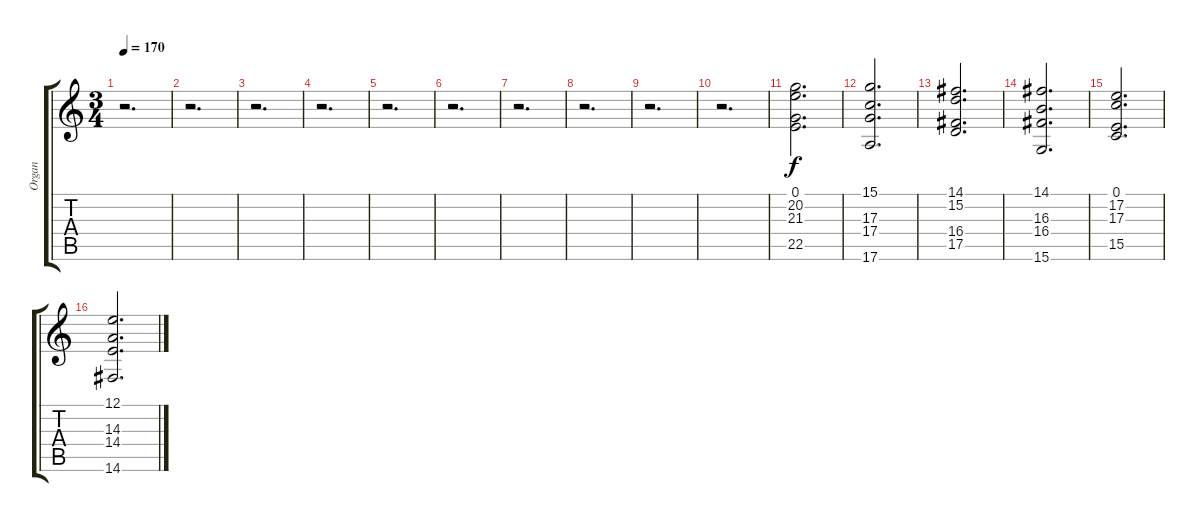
\track ("Organ" "Organ") {instrument churchorgan}
\staff {score tabs}
\tuning (E4 B3 G3 D3 A2 E2) {hide}
\ts (3 4)
\tempo 170
\clef g2
\ks c
r.2{d dy mf} |
r.2{d} |
r.2{d} |
r.2{d} |
r.2{d} |
r.2{d} |
r.2{d} |
r.2{d} |
r.2{d} |
r.2{d} |
(0.1 20.2 21.3 22.5).2{d dy f} |
(15.1 17.3 17.4 17.6).2{d} |
(14.1 15.2 16.4 17.5).2{d} |
(14.1 16.3 16.4 15.6).2{d} |
(0.1 17.2 17.3 15.5).2{d} |
(12.1 14.3 14.4 14.6).2{d}
